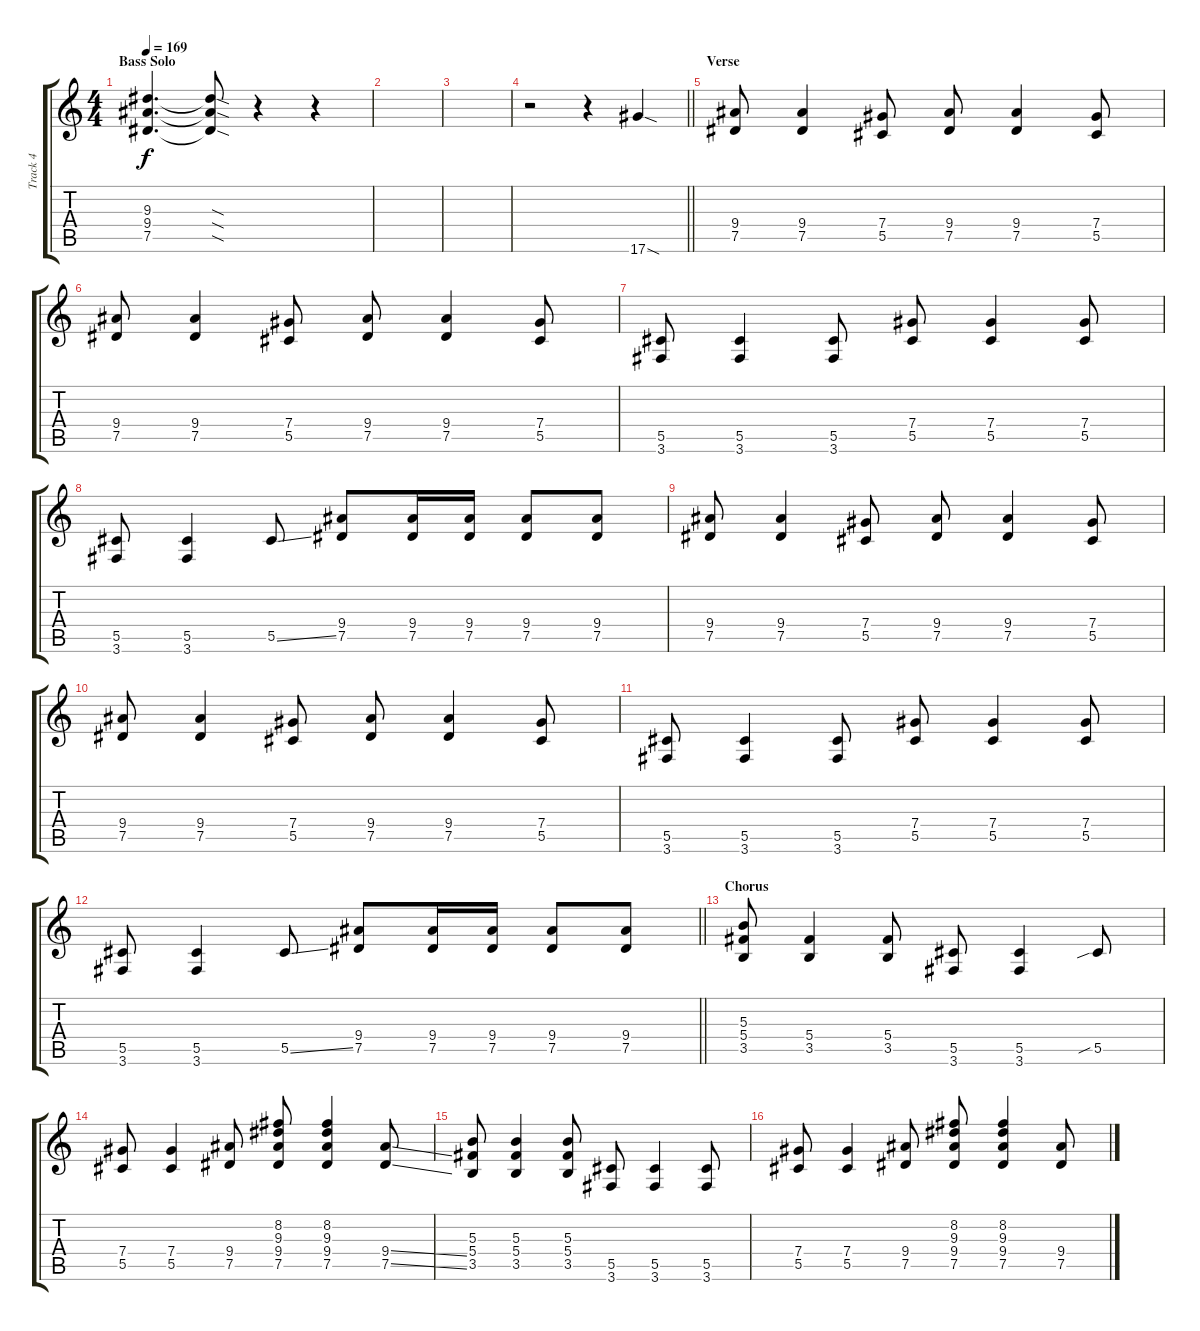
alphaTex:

\track ("Track 4" "Track 4") {instrument overdrivenguitar}
\staff {score tabs}
\tuning (Eb4 Bb3 Gb3 Db3 Ab2 Eb2) {hide}
\ts (4 4)
\section ("" "Bass Solo")
\tempo 169
\clef g2
\ks c
(9.3 9.4 7.5).4{d dy f} (9.3{sod t} 9.4{sod t} 7.5{sod t}).8 r.4 r.4 |
|
|
\barLineRight lightlight
r.2 r.4 17.6{sod}.4 |
\section ("" "Verse")
(9.4 7.5).8 (9.4 7.5).4 (7.4 5.5).8 (9.4 7.5).8 (9.4 7.5).4 (7.4 5.5).8 |
(9.4 7.5).8 (9.4 7.5).4 (7.4 5.5).8 (9.4 7.5).8 (9.4 7.5).4 (7.4 5.5).8 |
(5.5 3.6).8 (5.5 3.6).4 (5.5 3.6).8 (7.4 5.5).8 (7.4 5.5).4 (7.4 5.5).8 |
(5.5 3.6).8 (5.5 3.6).4 5.5{ss}.8 (9.4 7.5).8 (9.4 7.5).16 (9.4 7.5).16 (9.4 7.5).8 (9.4 7.5).8 |
(9.4 7.5).8 (9.4 7.5).4 (7.4 5.5).8 (9.4 7.5).8 (9.4 7.5).4 (7.4 5.5).8 |
(9.4 7.5).8 (9.4 7.5).4 (7.4 5.5).8 (9.4 7.5).8 (9.4 7.5).4 (7.4 5.5).8 |
(5.5 3.6).8 (5.5 3.6).4 (5.5 3.6).8 (7.4 5.5).8 (7.4 5.5).4 (7.4 5.5).8 |
\barLineRight lightlight
(5.5 3.6).8 (5.5 3.6).4 5.5{ss}.8 (9.4 7.5).8 (9.4 7.5).16 (9.4 7.5).16 (9.4 7.5).8 (9.4 7.5).8 |
\section ("" "Chorus")
(5.3 5.4 3.5).8 (5.4 3.5).4 (5.4 3.5).8 (5.5 3.6).8 (5.5 3.6).4 5.5{sib}.8 |
(7.4 5.5).8 (7.4 5.5).4 (9.4 7.5).8 (8.2 9.3 9.4 7.5).8 (8.2 9.3 9.4 7.5).4 (9.4{ss} 7.5{ss}).8 |
(5.3 5.4 3.5).8 (5.3 5.4 3.5).4 (5.3 5.4 3.5).8 (5.5 3.6).8 (5.5 3.6).4 (5.5 3.6).8 |
(7.4 5.5).8 (7.4 5.5).4 (9.4 7.5).8 (8.2 9.3 9.4 7.5).8 (8.2 9.3 9.4 7.5).4 (9.4 7.5).8
